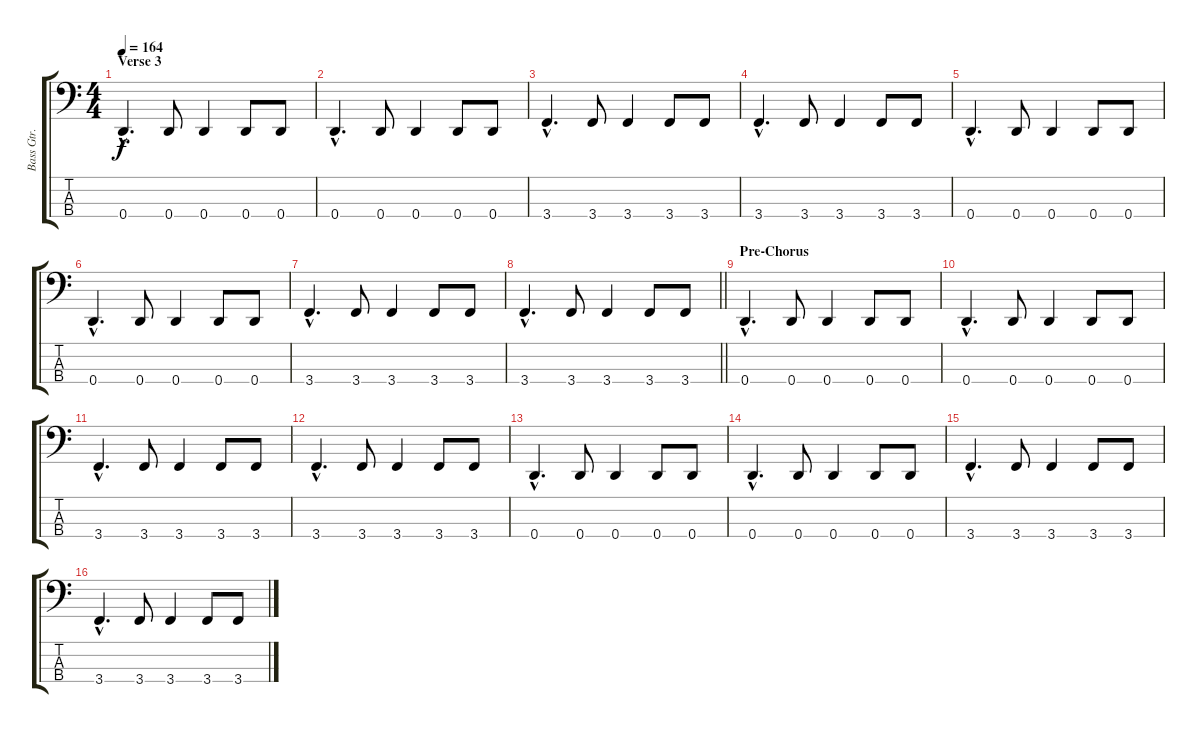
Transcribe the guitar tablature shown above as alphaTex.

\track ("Bass Gtr." "Bass Gtr.") {instrument electricbasspick}
\staff {score tabs}
\tuning (G2 D2 A1 D1) {hide}
\ts (4 4)
\section ("" "Verse 3")
\tempo 164
\clef f4
\ks c
0.4{hac}.4{d dy f} 0.4.8 0.4.4 0.4.8 0.4.8 |
0.4{hac}.4{d} 0.4.8 0.4.4 0.4.8 0.4.8 |
3.4{hac}.4{d} 3.4.8 3.4.4 3.4.8 3.4.8 |
3.4{hac}.4{d} 3.4.8 3.4.4 3.4.8 3.4.8 |
0.4{hac}.4{d} 0.4.8 0.4.4 0.4.8 0.4.8 |
0.4{hac}.4{d} 0.4.8 0.4.4 0.4.8 0.4.8 |
3.4{hac}.4{d} 3.4.8 3.4.4 3.4.8 3.4.8 |
\barLineRight lightlight
3.4{hac}.4{d} 3.4.8 3.4.4 3.4.8 3.4.8 |
\section ("" "Pre-Chorus")
0.4{hac}.4{d} 0.4.8 0.4.4 0.4.8 0.4.8 |
0.4{hac}.4{d} 0.4.8 0.4.4 0.4.8 0.4.8 |
3.4{hac}.4{d} 3.4.8 3.4.4 3.4.8 3.4.8 |
3.4{hac}.4{d} 3.4.8 3.4.4 3.4.8 3.4.8 |
0.4{hac}.4{d} 0.4.8 0.4.4 0.4.8 0.4.8 |
0.4{hac}.4{d} 0.4.8 0.4.4 0.4.8 0.4.8 |
3.4{hac}.4{d} 3.4.8 3.4.4 3.4.8 3.4.8 |
3.4{hac}.4{d} 3.4.8 3.4.4 3.4.8 3.4.8
